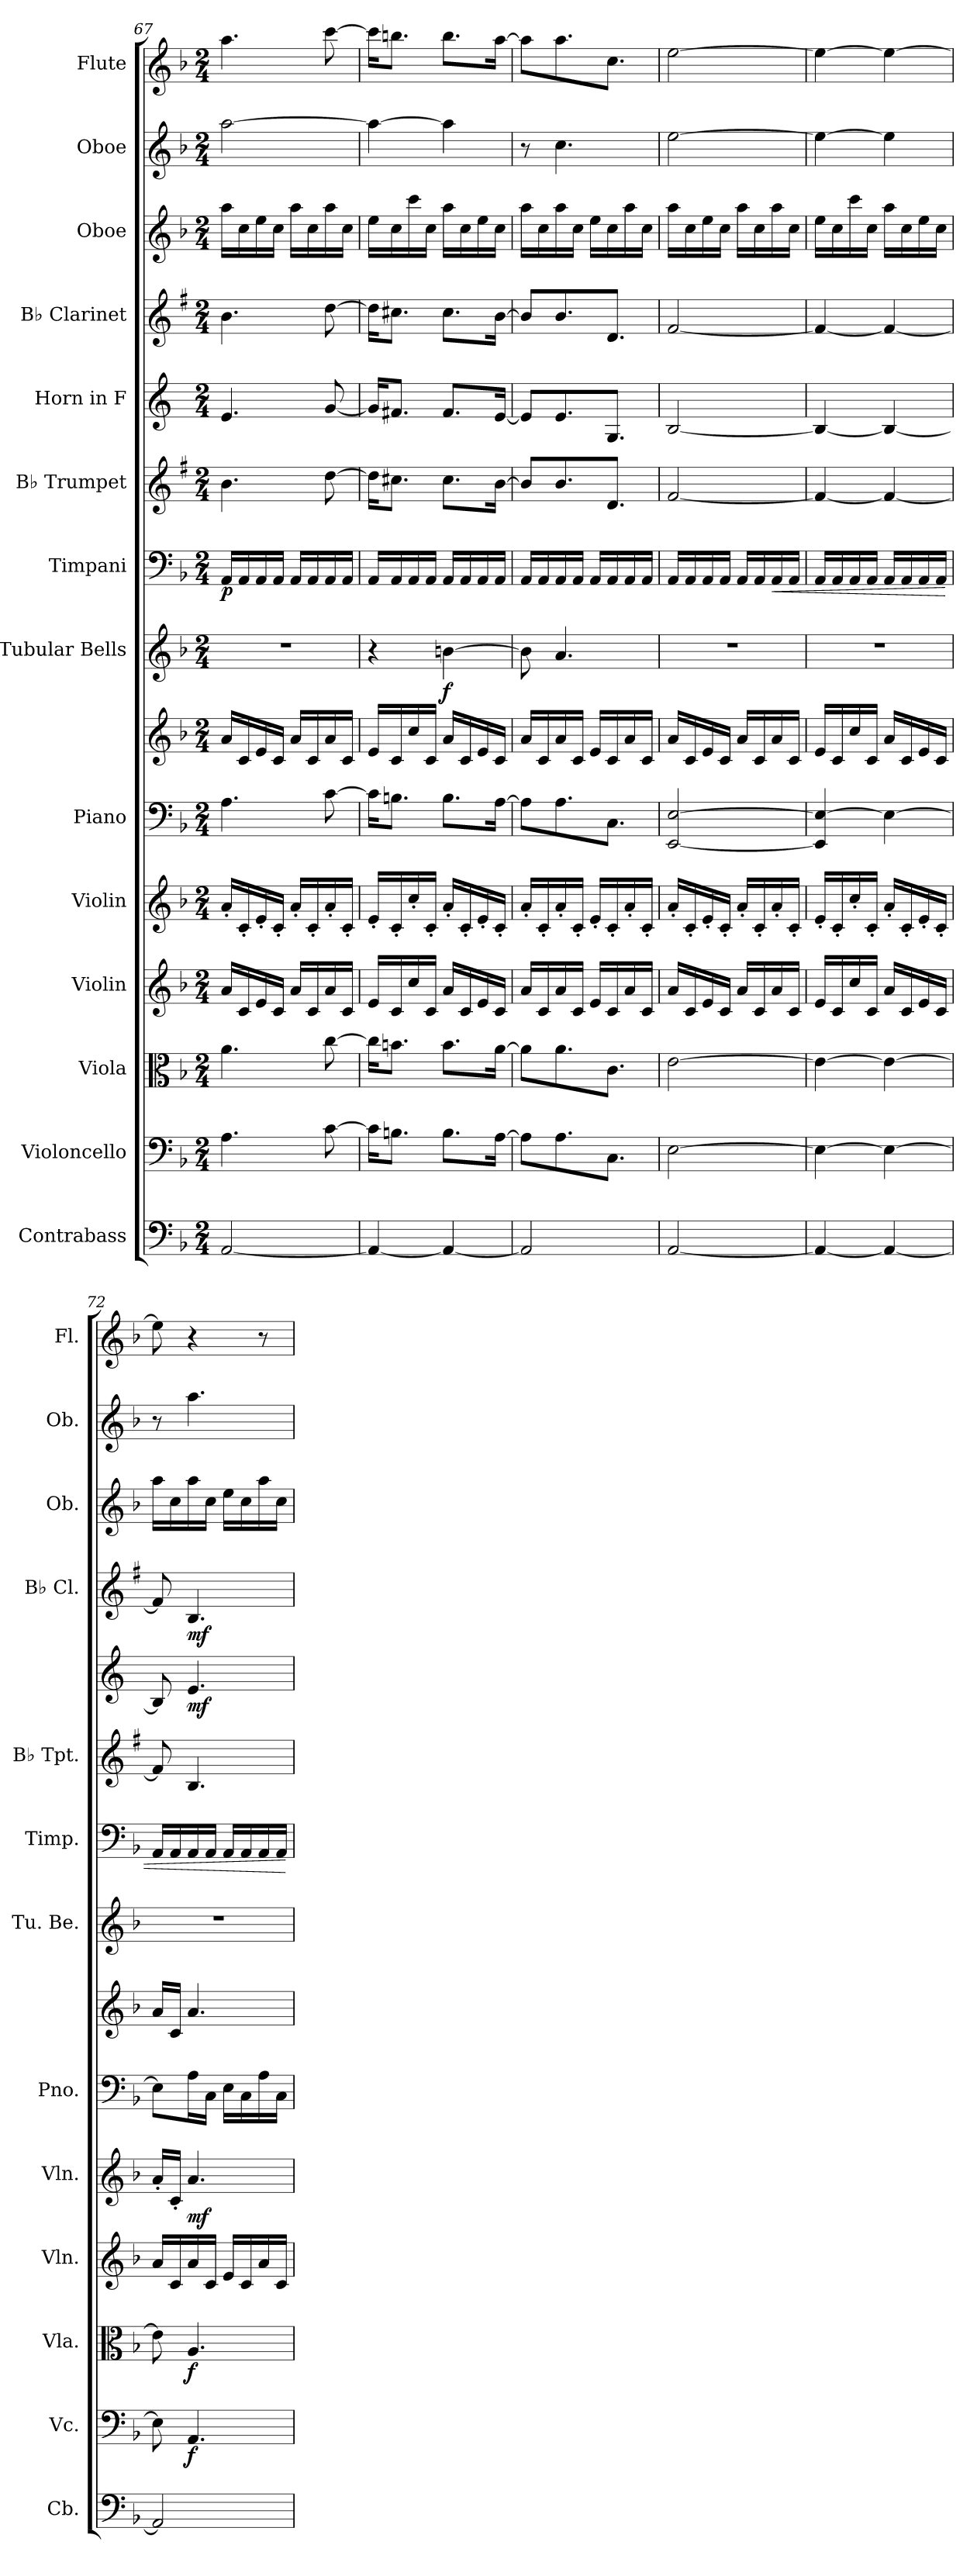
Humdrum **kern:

**kern	**kern	**dynam	**kern	**dynam	**kern	**kern	**dynam	**kern	**kern	**kern	**dynam	**kern	**dynam	**kern	**kern	**dynam	**kern	**dynam	**kern	**kern	**kern
*part14	*part13	*part13	*part12	*part12	*part11	*part10	*part10	*part9	*part9	*part8	*part8	*part7	*part7	*part6	*part5	*part5	*part4	*part4	*part3	*part2	*part1
*staff15	*staff14	*staff14	*staff13	*staff13	*staff12	*staff11	*staff11	*staff10	*staff9	*staff8	*staff8	*staff7	*staff7	*staff6	*staff5	*staff5	*staff4	*staff4	*staff3	*staff2	*staff1
*I"Contrabass	*I"Violoncello	*	*I"Viola	*	*I"Violin	*I"Violin	*	*I"Piano	*	*I"Tubular Bells	*	*I"Timpani	*	*I"B♭ Trumpet	*I"Horn in F	*	*I"B♭ Clarinet	*	*I"Oboe	*I"Oboe	*I"Flute
*I'Cb.	*I'Vc.	*	*I'Vla.	*	*I'Vln.	*I'Vln.	*	*I'Pno.	*	*I'Tu. Be.	*	*I'Timp.	*	*I'B♭ Tpt.	*	*	*I'B♭ Cl.	*	*I'Ob.	*I'Ob.	*I'Fl.
*clefF4	*clefF4	*	*clefC3	*	*clefG2	*clefG2	*	*clefF4	*clefG2	*clefG2	*	*clefF4	*	*clefG2	*clefG2	*	*clefG2	*	*clefG2	*clefG2	*clefG2
*ITrd7c12	*	*	*	*	*	*	*	*	*	*	*	*	*	*ITrd1c2	*ITrd4c7	*	*ITrd1c2	*	*	*	*
*k[b-]	*k[b-]	*	*k[b-]	*	*k[b-]	*k[b-]	*	*k[b-]	*k[b-]	*k[b-]	*	*k[b-]	*	*k[b-]	*k[b-]	*	*k[b-]	*	*k[b-]	*k[b-]	*k[b-]
*M2/4	*M2/4	*	*M2/4	*	*M2/4	*M2/4	*	*M2/4	*M2/4	*M2/4	*	*M2/4	*	*M2/4	*M2/4	*	*M2/4	*	*M2/4	*M2/4	*M2/4
=67	=67	=67	=67	=67	=67	=67	=67	=67	=67	=67	=67	=67	=67	=67	=67	=67	=67	=67	=67	=67	=67
!	!	!	!	!	!	!	!	!	!	!	!	!	!LO:DY:b	!	!	!	!	!	!	!	!
[2AAA/	4.A\	.	4.a\	.	16a/LL	16a'/LL	.	4.A\	16a/LL	2r	.	16AA/LL	p	4.a\	4.A/	.	4.a\	.	16aa\LL	[2aa\	4.aa\
.	.	.	.	.	16c/	16c'/	.	.	16c/	.	.	16AA/	.	.	.	.	.	.	16cc\	.	.
.	.	.	.	.	16e/	16e'/	.	.	16e/	.	.	16AA/	.	.	.	.	.	.	16ee\	.	.
.	.	.	.	.	16c/JJ	16c'/JJ	.	.	16c/JJ	.	.	16AA/JJ	.	.	.	.	.	.	16cc\JJ	.	.
.	.	.	.	.	16a/LL	16a'/LL	.	.	16a/LL	.	.	16AA/LL	.	.	.	.	.	.	16aa\LL	.	.
.	.	.	.	.	16c/	16c'/	.	.	16c/	.	.	16AA/	.	.	.	.	.	.	16cc\	.	.
.	[8c\	.	[8cc\	.	16a/	16a'/	.	[8c\	16a/	.	.	16AA/	.	[8cc\	[8c/	.	[8cc\	.	16aa\	.	[8ccc\
.	.	.	.	.	16c/JJ	16c'/JJ	.	.	16c/JJ	.	.	16AA/JJ	.	.	.	.	.	.	16cc\JJ	.	.
=68	=68	=68	=68	=68	=68	=68	=68	=68	=68	=68	=68	=68	=68	=68	=68	=68	=68	=68	=68	=68	=68
4AAA/_	16c\KL]	.	16cc\KL]	.	16e/LL	16e'/LL	.	16c\KL]	16e/LL	4r	.	16AA/LL	.	16cc\KL]	16c/KL]	.	16cc\KL]	.	16ee\LL	4aa\_	16ccc\KL]
.	8.Bn\J	.	8.bn\J	.	16c/	16c'/	.	8.Bn\J	16c/	.	.	16AA/	.	8.bn\J	8.Bn/J	.	8.bn\J	.	16cc\	.	8.bbn\J
.	.	.	.	.	16cc/	16cc'/	.	.	16cc/	.	.	16AA/	.	.	.	.	.	.	16ccc\	.	.
.	.	.	.	.	16c/JJ	16c'/JJ	.	.	16c/JJ	.	.	16AA/JJ	.	.	.	.	.	.	16cc\JJ	.	.
!	!	!	!	!	!	!	!	!	!	!	!LO:DY:b	!	!	!	!	!	!	!	!	!	!
4AAA/_	8.B\L	.	8.b\L	.	16a/LL	16a'/LL	.	8.B\L	16a/LL	[4bn\	f	16AA/LL	.	8.b\L	8.B/L	.	8.b\L	.	16aa\LL	4aa\]	8.bb\L
.	.	.	.	.	16c/	16c'/	.	.	16c/	.	.	16AA/	.	.	.	.	.	.	16cc\	.	.
.	.	.	.	.	16e/	16e'/	.	.	16e/	.	.	16AA/	.	.	.	.	.	.	16ee\	.	.
.	[16A\Jk	.	[16a\Jk	.	16c/JJ	16c'/JJ	.	[16A\Jk	16c/JJ	.	.	16AA/JJ	.	[16a\Jk	[16A/Jk	.	[16a\Jk	.	16cc\JJ	.	[16aa\Jk
=69	=69	=69	=69	=69	=69	=69	=69	=69	=69	=69	=69	=69	=69	=69	=69	=69	=69	=69	=69	=69	=69
2AAA/]	8A\L]	.	8a\L]	.	16a/LL	16a'/LL	.	8A\L]	16a/LL	8b\]	.	16AA/LL	.	8a/L]	8A/L]	.	8a/L]	.	16aa\LL	8r	8aa\L]
.	.	.	.	.	16c/	16c'/	.	.	16c/	.	.	16AA/	.	.	.	.	.	.	16cc\	.	.
.	8.A\	.	8.a\	.	16a/	16a'/	.	8.A\	16a/	4.a/	.	16AA/	.	8.a/	8.A/	.	8.a/	.	16aa\	4.cc\	8.aa\
.	.	.	.	.	16c/JJ	16c'/JJ	.	.	16c/JJ	.	.	16AA/JJ	.	.	.	.	.	.	16cc\JJ	.	.
.	.	.	.	.	16e/LL	16e'/LL	.	.	16e/LL	.	.	16AA/LL	.	.	.	.	.	.	16ee\LL	.	.
.	8.C\J	.	8.c\J	.	16c/	16c'/	.	8.C\J	16c/	.	.	16AA/	.	8.c/J	8.C/J	.	8.c/J	.	16cc\	.	8.cc\J
.	.	.	.	.	16a/	16a'/	.	.	16a/	.	.	16AA/	.	.	.	.	.	.	16aa\	.	.
.	.	.	.	.	16c/JJ	16c'/JJ	.	.	16c/JJ	.	.	16AA/JJ	.	.	.	.	.	.	16cc\JJ	.	.
=70	=70	=70	=70	=70	=70	=70	=70	=70	=70	=70	=70	=70	=70	=70	=70	=70	=70	=70	=70	=70	=70
[2AAA/	[2E\	.	[2e\	.	16a/LL	16a'/LL	.	[2EE/ [2E/	16a/LL	2r	.	16AA/LL	.	[2e/	[2E/	.	[2e/	.	16aa\LL	[2ee\	[2ee\
.	.	.	.	.	16c/	16c'/	.	.	16c/	.	.	16AA/	.	.	.	.	.	.	16cc\	.	.
.	.	.	.	.	16e/	16e'/	.	.	16e/	.	.	16AA/	.	.	.	.	.	.	16ee\	.	.
.	.	.	.	.	16c/JJ	16c'/JJ	.	.	16c/JJ	.	.	16AA/JJ	.	.	.	.	.	.	16cc\JJ	.	.
.	.	.	.	.	16a/LL	16a'/LL	.	.	16a/LL	.	.	16AA/LL	.	.	.	.	.	.	16aa\LL	.	.
.	.	.	.	.	16c/	16c'/	.	.	16c/	.	.	16AA/	.	.	.	.	.	.	16cc\	.	.
!	!	!	!	!	!	!	!	!	!	!	!	!	!LO:HP:b	!	!	!	!	!	!	!	!
.	.	.	.	.	16a/	16a'/	.	.	16a/	.	.	16AA/	<	.	.	.	.	.	16aa\	.	.
.	.	.	.	.	16c/JJ	16c'/JJ	.	.	16c/JJ	.	.	16AA/JJ	.	.	.	.	.	.	16cc\JJ	.	.
!!LO:PB:g=z
=71	=71	=71	=71	=71	=71	=71	=71	=71	=71	=71	=71	=71	=71	=71	=71	=71	=71	=71	=71	=71	=71
4AAA/_	4E\_	.	4e\_	.	16e/LL	16e'/LL	.	4EE/] 4E/_	16e/LL	2r	.	16AA/LL	.	4e/_	4E/_	.	4e/_	.	16ee\LL	4ee\_	4ee\_
.	.	.	.	.	16c/	16c'/	.	.	16c/	.	.	16AA/	.	.	.	.	.	.	16cc\	.	.
.	.	.	.	.	16cc/	16cc'/	.	.	16cc/	.	.	16AA/	.	.	.	.	.	.	16ccc\	.	.
.	.	.	.	.	16c/JJ	16c'/JJ	.	.	16c/JJ	.	.	16AA/JJ	.	.	.	.	.	.	16cc\JJ	.	.
4AAA/_	4E\_	.	4e\_	.	16a/LL	16a'/LL	.	4E\_	16a/LL	.	.	16AA/LL	.	4e/_	4E/_	.	4e/_	.	16aa\LL	4ee\]	4ee\_
.	.	.	.	.	16c/	16c'/	.	.	16c/	.	.	16AA/	.	.	.	.	.	.	16cc\	.	.
.	.	.	.	.	16e/	16e'/	.	.	16e/	.	.	16AA/	.	.	.	.	.	.	16ee\	.	.
.	.	.	.	.	16c/JJ	16c'/JJ	.	.	16c/JJ	.	.	16AA/JJ	.	.	.	.	.	.	16cc\JJ	.	.
=72	=72	=72	=72	=72	=72	=72	=72	=72	=72	=72	=72	=72	=72	=72	=72	=72	=72	=72	=72	=72	=72
2AAA/]	8E\]	.	8e\]	.	16a/LL	16a'/LL	.	8E\L]	16a/LL	2r	.	16AA/LL	.	8e/]	8E/]	.	8e/]	.	16aa\LL	8r	8ee\]
.	.	.	.	.	16c/	16c'/JJ	.	.	16c/JJ	.	.	16AA/	.	.	.	.	.	.	16cc\	.	.
!	!	!LO:DY:b	!	!LO:DY:b	!	!	!LO:DY:b	!	!	!	!	!	!	!	!	!LO:DY:b	!	!LO:DY:b	!	!	!
.	4.AA/	f	4.A/	f	16a/	4.a/	mf	16A\L	4.a/	.	.	16AA/	.	4.A/	4.A/	mf	4.A/	mf	16aa\	4.aa\	4r
.	.	.	.	.	16c/JJ	.	.	16C\JJ	.	.	.	16AA/JJ	.	.	.	.	.	.	16cc\JJ	.	.
.	.	.	.	.	16e/LL	.	.	16E\LL	.	.	.	16AA/LL	.	.	.	.	.	.	16ee\LL	.	.
.	.	.	.	.	16c/	.	.	16C\	.	.	.	16AA/	.	.	.	.	.	.	16cc\	.	.
.	.	.	.	.	16a/	.	.	16A\	.	.	.	16AA/	.	.	.	.	.	.	16aa\	.	8r
.	.	.	.	.	16c/JJ	.	.	16C\JJ	.	.	.	16AA/JJ	.	.	.	.	.	.	16cc\JJ	.	.
.	.	.	.	.	.	.	.	.	.	.	.	.	[	.	.	.	.	.	.	.	.
=	=	=	=	=	=	=	=	=	=	=	=	=	=	=	=	=	=	=	=	=	=
*-	*-	*-	*-	*-	*-	*-	*-	*-	*-	*-	*-	*-	*-	*-	*-	*-	*-	*-	*-	*-	*-
